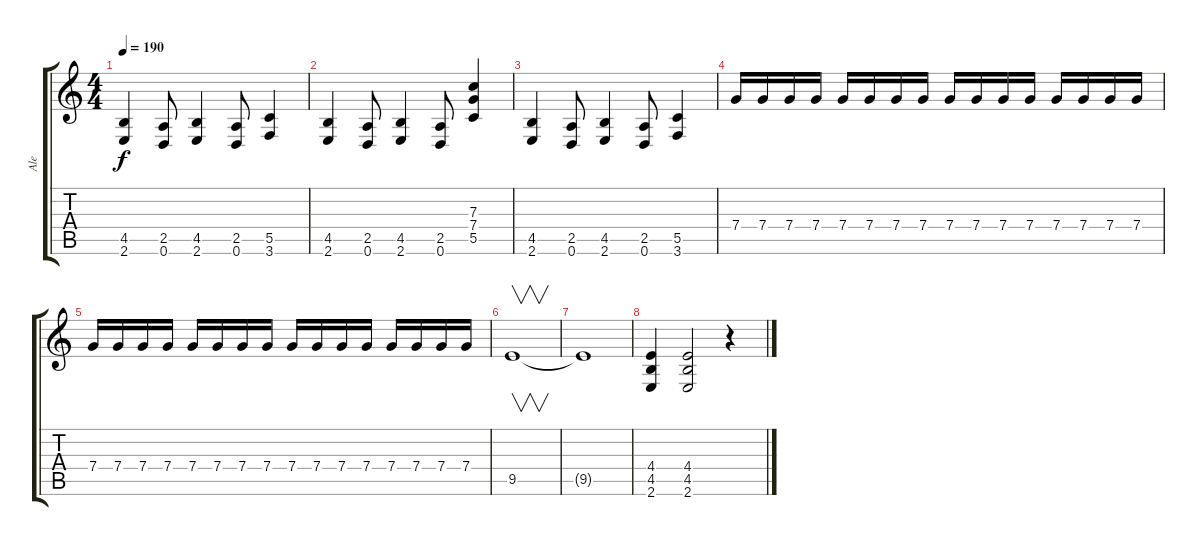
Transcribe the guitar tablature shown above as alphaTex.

\track ("Ale" "Ale") {instrument distortionguitar}
\staff {score tabs}
\tuning (D4 A3 F3 C3 G2 D2) {hide}
\ts (4 4)
\tempo 190
\clef g2
\ks c
(4.5 2.6).4{dy f} (2.5 0.6).8 (4.5 2.6).4 (2.5 0.6).8 (5.5 3.6).4 |
(4.5 2.6).4 (2.5 0.6).8 (4.5 2.6).4 (2.5 0.6).8 (7.3 7.4 5.5).4 |
(4.5 2.6).4 (2.5 0.6).8 (4.5 2.6).4 (2.5 0.6).8 (5.5 3.6).4 |
7.4.16 7.4.16 7.4.16 7.4.16 7.4.16 7.4.16 7.4.16 7.4.16 7.4.16 7.4.16 7.4.16 7.4.16 7.4.16 7.4.16 7.4.16 7.4.16 |
7.4.16 7.4.16 7.4.16 7.4.16 7.4.16 7.4.16 7.4.16 7.4.16 7.4.16 7.4.16 7.4.16 7.4.16 7.4.16 7.4.16 7.4.16 7.4.16 |
9.5.1{v} |
9.5{t}.1 |
(4.4 4.5 2.6).4 (4.4 4.5 2.6).2 r.4
